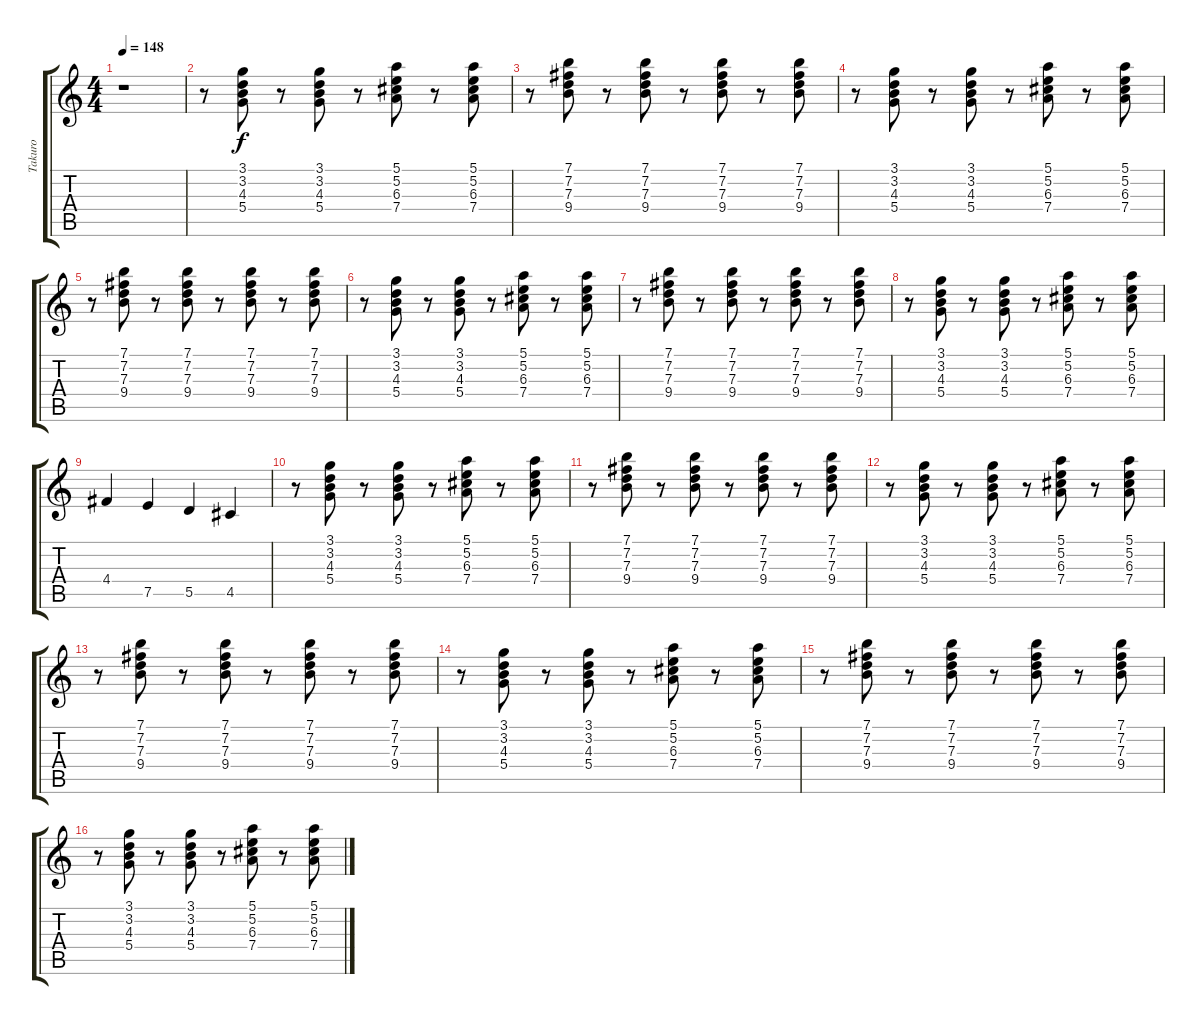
\track ("Takuro" "Takuro") {instrument distortionguitar}
\staff {score tabs}
\tuning (E4 B3 G3 D3 A2 E2) {hide}
\ts (4 4)
\tempo 148
\clef g2
\ks c
r.1{dy f instrument distortionguitar} |
r.8 (3.1 3.2 4.3 5.4).8 r.8 (3.1 3.2 4.3 5.4).8 r.8 (5.1 5.2 6.3 7.4).8 r.8 (5.1 5.2 6.3 7.4).8 |
r.8 (7.1 7.2 7.3 9.4).8 r.8 (7.1 7.2 7.3 9.4).8 r.8 (7.1 7.2 7.3 9.4).8 r.8 (7.1 7.2 7.3 9.4).8 |
r.8 (3.1 3.2 4.3 5.4).8 r.8 (3.1 3.2 4.3 5.4).8 r.8 (5.1 5.2 6.3 7.4).8 r.8 (5.1 5.2 6.3 7.4).8 |
r.8 (7.1 7.2 7.3 9.4).8 r.8 (7.1 7.2 7.3 9.4).8 r.8 (7.1 7.2 7.3 9.4).8 r.8 (7.1 7.2 7.3 9.4).8 |
r.8 (3.1 3.2 4.3 5.4).8 r.8 (3.1 3.2 4.3 5.4).8 r.8 (5.1 5.2 6.3 7.4).8 r.8 (5.1 5.2 6.3 7.4).8 |
r.8 (7.1 7.2 7.3 9.4).8 r.8 (7.1 7.2 7.3 9.4).8 r.8 (7.1 7.2 7.3 9.4).8 r.8 (7.1 7.2 7.3 9.4).8 |
r.8 (3.1 3.2 4.3 5.4).8 r.8 (3.1 3.2 4.3 5.4).8 r.8 (5.1 5.2 6.3 7.4).8 r.8 (5.1 5.2 6.3 7.4).8 |
4.4.4 7.5.4 5.5.4 4.5.4 |
r.8 (3.1 3.2 4.3 5.4).8 r.8 (3.1 3.2 4.3 5.4).8 r.8 (5.1 5.2 6.3 7.4).8 r.8 (5.1 5.2 6.3 7.4).8 |
r.8 (7.1 7.2 7.3 9.4).8 r.8 (7.1 7.2 7.3 9.4).8 r.8 (7.1 7.2 7.3 9.4).8 r.8 (7.1 7.2 7.3 9.4).8 |
r.8 (3.1 3.2 4.3 5.4).8 r.8 (3.1 3.2 4.3 5.4).8 r.8 (5.1 5.2 6.3 7.4).8 r.8 (5.1 5.2 6.3 7.4).8 |
r.8 (7.1 7.2 7.3 9.4).8 r.8 (7.1 7.2 7.3 9.4).8 r.8 (7.1 7.2 7.3 9.4).8 r.8 (7.1 7.2 7.3 9.4).8 |
r.8 (3.1 3.2 4.3 5.4).8 r.8 (3.1 3.2 4.3 5.4).8 r.8 (5.1 5.2 6.3 7.4).8 r.8 (5.1 5.2 6.3 7.4).8 |
r.8 (7.1 7.2 7.3 9.4).8 r.8 (7.1 7.2 7.3 9.4).8 r.8 (7.1 7.2 7.3 9.4).8 r.8 (7.1 7.2 7.3 9.4).8 |
r.8 (3.1 3.2 4.3 5.4).8 r.8 (3.1 3.2 4.3 5.4).8 r.8 (5.1 5.2 6.3 7.4).8 r.8 (5.1 5.2 6.3 7.4).8
